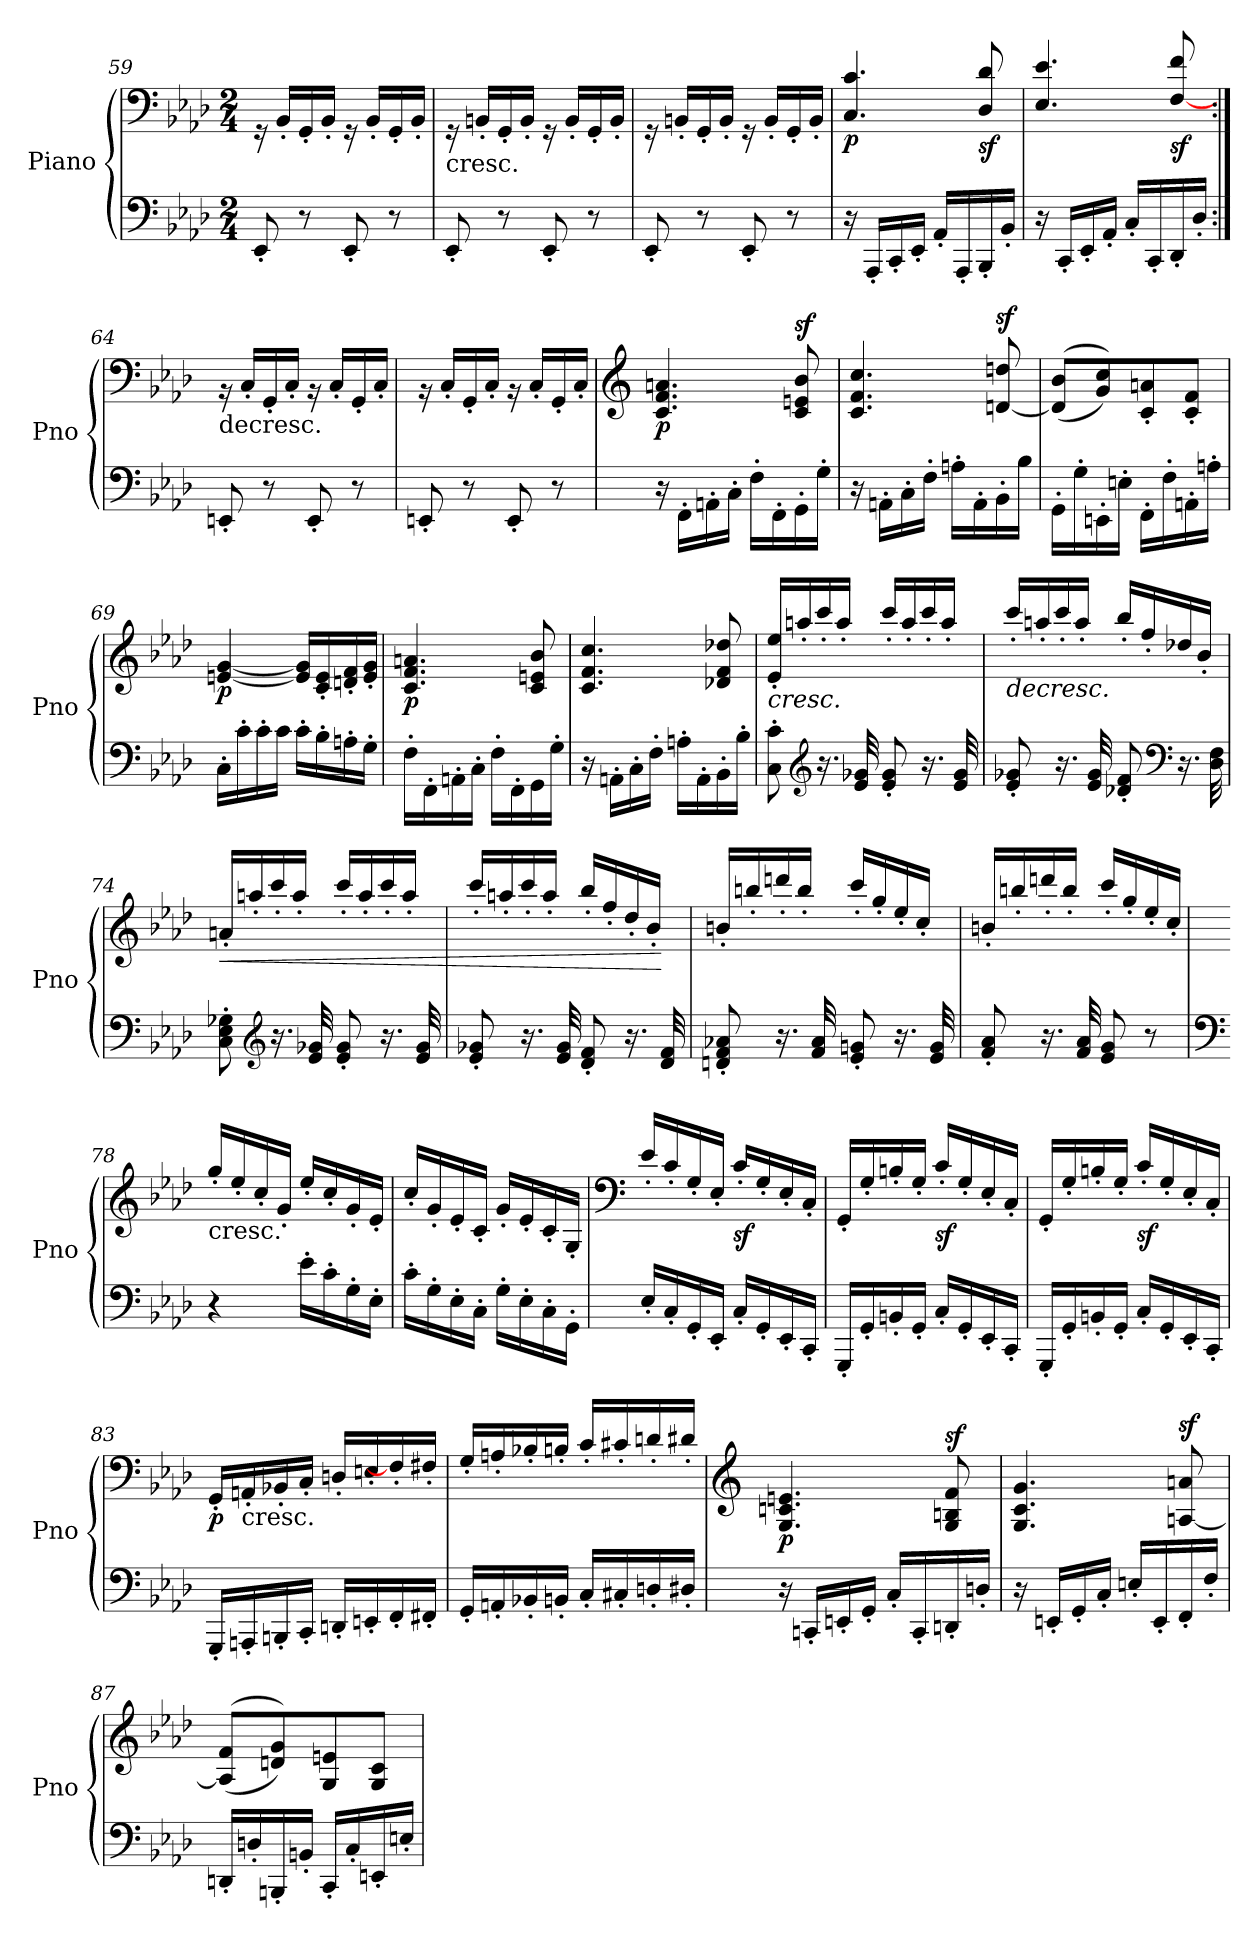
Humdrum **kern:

**kern	**kern	**dynam
*part1	*part1	*part1
*staff2	*staff1	*staff1/2
*I"Piano	*	*
*I'Pno	*	*
*clefF4	*clefF4	*
*k[b-e-a-d-]	*k[b-e-a-d-]	*
*A-:	*A-:	*
*M2/4	*M2/4	*
=59	=59	=59
*	*^	*
8EE-'/	2ryy	16r	.
.	.	16BB-'/LL	.
8r	.	16GG'/	.
.	.	16BB-'/JJ	.
8EE-'/	.	16r	.
.	.	16BB-'/LL	.
8r	.	16GG'/	.
.	.	16BB-'/JJ	.
!!LO:LB:g=z	!!
=60	=60	=60	=60
!	!LO:TX:b:t=cresc.	!	!
8EE-'/	2ryy	16r	.
.	.	16BBn'/LL	.
8r	.	16GG'/	.
.	.	16BB'/JJ	.
8EE-'/	.	16r	.
.	.	16BB'/LL	.
8r	.	16GG'/	.
.	.	16BB'/JJ	.
=61	=61	=61	=61
8EE-'/	2ryy	16r	.
.	.	16BBn'/LL	.
8r	.	16GG'/	.
.	.	16BB'/JJ	.
8EE-'/	.	16r	.
.	.	16BB'/LL	.
8r	.	16GG'/	.
.	.	16BB'/JJ	.
=62	=62	=62	=62
!	!	!	!LO:DY:b
16r	2ryy	4.C/ 4.c/	p
16AAA-'/LL	.	.	.
16CC'/	.	.	.
16EE-'/JJ	.	.	.
16AA-'/LL	.	.	.
16AAA-'/	.	.	.
!	!	!	!LO:DY:b
16BBB-'/	.	8D-/ 8d-/	sf
16BB-'/JJ	.	.	.
=63	=63	=63	=63
16r	2ryy	4.E-/ 4.e-/	.
16CC'/LL	.	.	.
16EE-'/	.	.	.
16AA-'/JJ	.	.	.
16C'/LL	.	.	.
16CC'/	.	.	.
!	!	!	!LO:DY:b
16DD-'/	.	[8F/ 8f/	sf
16D-'/JJ	.	.	.
=64:|!	=64:|!	=64:|!	=64:|!
!	!LO:TX:b:t=decresc.	!	!
8EEn'/	2ryy	16r	.
.	.	16C'/LL	.
8r	.	16GG'/	.
.	.	16C'/JJ	.
8EE'/	.	16r	.
.	.	16C'/LL	.
8r	.	16GG'/	.
.	.	16C'/JJ	.
!!LO:LB:g=z	!!
=65	=65	=65	=65
8EEn'/	2ryy	16r	.
.	.	16C'/LL	.
8r	.	16GG'/	.
.	.	16C'/JJ	.
8EE'/	.	16r	.
.	.	16C'/LL	.
8r	.	16GG'/	.
.	.	16C'/JJ	.
=66	=66	=66	=66
*	*clefG2	*	*
!	!	!	!LO:DY:b
16r	2ryy	4.c/ 4.f/ 4.an/	p
16FF'\LL	.	.	.
16AAn'\	.	.	.
16C'\JJ	.	.	.
16F'\LL	.	.	.
16FF'\	.	.	.
!	!	!	!LO:DY:a
16GG'\	.	8c/ 8en/ 8b-/	sf
16G'\JJ	.	.	.
=67	=67	=67	=67
16r	2ryy	4.c/ 4.f/ 4.cc/	.
16AAn'\LL	.	.	.
16C'\	.	.	.
16F'\JJ	.	.	.
16An'\LL	.	.	.
16AA'\	.	.	.
!	!	!	!LO:DY:a
16BB-'\	.	[8dn/ 8ddn/	sf
16B-\JJ	.	.	.
=68	=68	=68	=68
16GG'\LL	2ryy	(>(<8d/] 8b-/L	.
16G'\	.	.	.
16EEn'\	.	8g/ 8cc/))	.
16En'\JJ	.	.	.
16FF'\LL	.	8c/' 8an/'	.
16F'\	.	.	.
16AAn'\	.	8c/' 8f/'J	.
16An'\JJ	.	.	.
=69	=69	=69	=69
!	!	!	!LO:DY:b
16C'\LL	2ryy	[4en/ [4g/	p
16c'\	.	.	.
16c'\	.	.	.
16c\JJ	.	.	.
16c'\LL	.	16e/] 16g/]LL	.
16B-'\	.	16c/' 16e/'	.
16An'\	.	16dn/' 16f/'	.
16G'\JJ	.	16e/' 16g/'JJ	.
!!LO:LB:g=z	!!
=70	=70	=70	=70
!	!	!	!LO:DY:b
16F'\LL	2ryy	4.c/ 4.f/ 4.an/	p
16FF'\	.	.	.
16AAn'\	.	.	.
16C'\JJ	.	.	.
16F'\LL	.	.	.
16FF'\	.	.	.
16GG\	.	8c/ 8en/ 8b-/	.
16G'\JJ	.	.	.
=71	=71	=71	=71
16r	2ryy	4.c/ 4.f/ 4.cc/	.
16AAn'\LL	.	.	.
16C'\	.	.	.
16F'\JJ	.	.	.
16An'\LL	.	.	.
16AA'\	.	.	.
16BB-'\	.	8d-X/ 8f/ 8dd-X/	.
16B-'\JJ	.	.	.
=72	=72	=72	=72
!	!	!	!LO:HP:b
8C\' 8c\'	4ryy	16e-/' 16ee-/'LL	<
.	.	16aan'/	.
*clefG2	*	*	*
16.r	.	16ccc'/	.
.	.	16aa'/JJ	.
32e-/ 32g-X/	.	.	.
8e-/' 8g-/'	8ryy	16ccc'/LL	.
.	.	16aa'/	.
16.r	16ryy	16ccc'/	.
.	32ryy	16aa'/JJ	.
32e-/ 32g-/	32ryy	.	.
=73	=73	=73	=73
!	!	!	!LO:HP:b
8e-/' 8g-X/'	4ryy	16ccc'/LL	>
.	.	16aan'/	.
16.r	.	16ccc'/	.
.	.	16aa'/JJ	.
32e-/ 32g-/	.	.	.
8d-X/' 8f/'	8ryy	16bb-'/LL	.
.	.	16ff'/	.
*clefF4	*	*	*
16.r	16ryy	16dd-X/	.
.	32ryy	16b-'/JJ	.
32D-\ 32F\	32ryy	.	[
!!LO:PB:g=z	!!
=74	=74	=74	=74
!	!	!	!LO:HP:b
8C\' 8E-\' 8G-X\'	4ryy	16an'/LL	<
.	.	16aan'/	.
*clefG2	*	*	*
16.r	.	16ccc'/	.
.	.	16aa'/JJ	.
32e-/ 32g-X/	.	.	.
8e-/' 8g-/'	8ryy	16ccc'/LL	.
.	.	16aa'/	.
16.r	16ryy	16ccc'/	.
.	32ryy	16aa'/JJ	.
32e-/ 32g-/	32ryy	.	]
=75	=75	=75	=75
8e-/' 8g-X/'	4ryy	16ccc'/LL	.
.	.	16aan'/	.
16.r	.	16ccc'/	.
.	.	16aa'/JJ	.
32e-/ 32g-/	.	.	.
8d-/' 8f/'	8ryy	16bb-'/LL	.
.	.	16ff'/	.
16.r	16ryy	16dd-'/	.
.	32ryy	16b-'/JJ	.
32d-/ 32f/	32ryy	.	[
=76	=76	=76	=76
8dn/' 8f/' 8a-X/'	2ryy	16bn'/LL	.
.	.	16bbn'/	.
16.r	.	16dddn'/	.
.	.	16bb'/JJ	.
32f/ 32a-/	.	.	.
8e-/' 8gn/'	.	16ccc'/LL	.
.	.	16gg'/	.
16.r	.	16ee-'/	.
.	.	16cc'/JJ	.
32e-/ 32g/	.	.	.
!!LO:LB:g=z	!!
=77	=77	=77	=77
8f/' 8a-/'	2ryy	16bn'/LL	.
.	.	16bbn'/	.
16.r	.	16dddn'/	.
.	.	16bb'/JJ	.
32f/ 32a-/	.	.	.
8e-/ 8g/	.	16ccc'/LL	.
.	.	16gg'/	.
8r	.	16ee-'/	.
.	.	16cc'/JJ	.
=78	=78	=78	=78
*clefF4	*	*	*
!	!LO:TX:b:t=cresc.	!	!
4r	2ryy	16gg'/LL	.
.	.	16ee-'/	.
.	.	16cc'/	.
.	.	16g'/JJ	.
16e-'\LL	.	16ee-'/LL	.
16c'\	.	16cc'/	.
16G'\	.	16g'/	.
16E-'\JJ	.	16e-'/JJ	.
=79	=79	=79	=79
16c'\LL	2ryy	16cc'/LL	.
16G'\	.	16g'/	.
16E-'\	.	16e-'/	.
16C'\JJ	.	16c'/JJ	.
16G'\LL	.	16g'/LL	.
16E-'\	.	16e-'/	.
16C'\	.	16c'/	.
16GG'\JJ	.	16G'/JJ	.
=80	=80	=80	=80
*	*clefF4	*	*
16E-'/LL	2ryy	16e-'/LL	.
16C'/	.	16c'/	.
16GG'/	.	16G'/	.
16EE-'/JJ	.	16E-'/JJ	.
!	!	!	!LO:DY:b
16C'/LL	.	16c'/LL	sf
16GG'/	.	16G'/	.
16EE-'/	.	16E-'/	.
16CC'/JJ	.	16C'/JJ	.
!!LO:LB:g=z	!!
=81	=81	=81	=81
16GGG'/LL	2ryy	16GG'/LL	.
16GG'/	.	16G'/	.
16BBn'/	.	16Bn'/	.
16GG'/JJ	.	16G'/JJ	.
!	!	!	!LO:DY:b
16C'/LL	.	16c'/LL	sf
16GG'/	.	16G'/	.
16EE-'/	.	16E-'/	.
16CC'/JJ	.	16C'/JJ	.
=82	=82	=82	=82
16GGG'/LL	2ryy	16GG'/LL	.
16GG'/	.	16G'/	.
16BBn'/	.	16Bn'/	.
16GG'/JJ	.	16G'/JJ	.
!	!	!	!LO:DY:b
16C'/LL	.	16c'/LL	sf
16GG'/	.	16G'/	.
16EE-'/	.	16E-'/	.
16CC'/JJ	.	16C'/JJ	.
=83	=83	=83	=83
!	!	!	!LO:DY:b
16GGG'/LL	2ryy	16GG'/LL	p
!	!	!LO:TX:b:t=cresc.	!
16AAAn'/	.	16AAn'/	.
16BBBn'/	.	16BB-X'/	.
16CC'/JJ	.	16C'/JJ	.
16DDn'/LL	.	16Dn'/LL	.
16EEn'/	.	16En'/	.
16FF'/	.	16F'/]	.
16FF#X'/JJ	.	16F#X'/JJ	.
=84	=84	=84	=84
16GG'/LL	2ryy	16G'/LL	.
16AAn'/	.	16An'/	.
16BB-X'/	.	16B-X'/	.
16BBn'/JJ	.	16Bn'/JJ	.
16C'/LL	.	16c'/LL	.
16C#X'/	.	16c#X'/	.
16Dn'/	.	16dn'/	.
16D#X'/JJ	.	16d#X'/JJ	.
!!LO:LB:g=z	!!
=85	=85	=85	=85
*	*clefG2	*	*
!	!	!	!LO:DY:b
16r	2ryy	4.G/ 4.cn/ 4.en/	p
16CCn'/LL	.	.	.
16EEn'/	.	.	.
16GG'/JJ	.	.	.
16C'/LL	.	.	.
16CC'/	.	.	.
!	!	!	!LO:DY:a
16DDn'/	.	8G/ 8Bn/ 8f/	sf
16Dn'/JJ	.	.	.
=86	=86	=86	=86
16r	2ryy	4.G/ 4.c/ 4.g/	.
16EEn'/LL	.	.	.
16GG'/	.	.	.
16C'/JJ	.	.	.
16En'/LL	.	.	.
16EE'/	.	.	.
!	!	!	!LO:DY:a
16FF'/	.	[8An/ 8an/	sf
16F'/JJ	.	.	.
=87	=87	=87	=87
16DDn'/LL	2ryy	(>(<8A/] 8f/L	.
16Dn'/	.	.	.
16BBBn'/	.	8dn/ 8g/))	.
16BBn'/JJ	.	.	.
16CC'/LL	.	8G/ 8en/	.
16C'/	.	.	.
16EEn'/	.	8G/ 8c/J	.
16En'/JJ	.	.	.
*	*v	*v	*
=	=	=
*-	*-	*-
